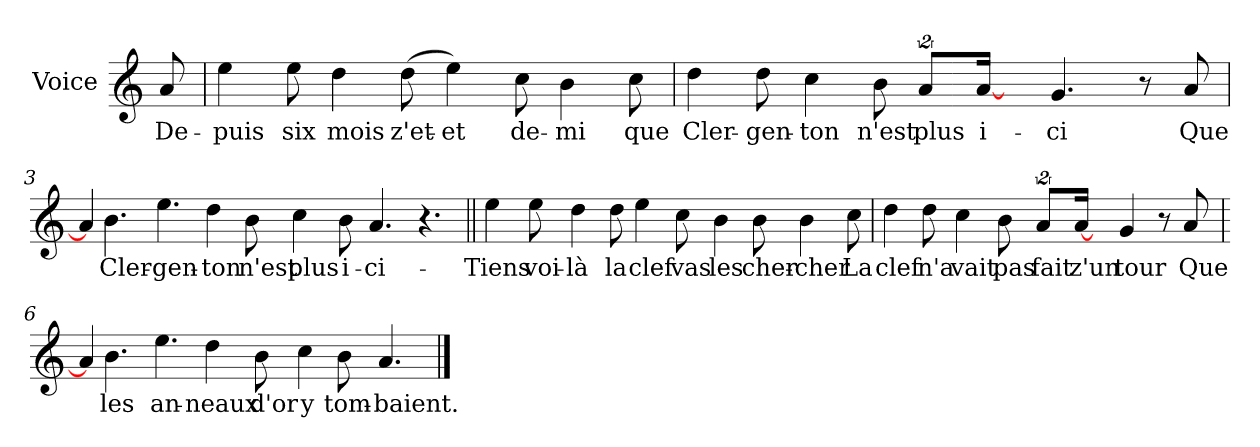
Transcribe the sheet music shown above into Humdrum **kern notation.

**kern	**text
*part1	*part1
*staff1	*staff1
*I"Voice	*
*I'V	*
*clefG2	*
*k[]	*
*C:	*
=	=
8a/	De-
=1	=1
4ee\	-puis
8ee\	six
4dd\	mois
(>8dd\	z'et-
4ee\)	-et
8cc\	de-
4b\	-mi
8cc\	que
=2	=2
4dd\	Cler-
8dd\	-gen-
4cc\	-ton
8b\	n'est
16%3a/L	plus
[16a/J	i-
8ryy	.
4.g/	-ci
8r	.
8a/	Que
!!LO:LB:g=z
=3	=3
*MM120	*
8a/J]	.
4.b\	Cler-
4.ee\	-gen-
4dd\	-ton
8b\	n'est
4cc\	plus
8b\	i-
4.a/	-ci-
4.r	.
=4||	=4||
*MM143	*
4ee\	-Tiens
8ee\	voi-
4dd\	-là
8dd\	la
4ee\	clef
8cc\	vas
4b\	les
8b\	cher-
4b\	-cher
8cc\	La
!!LO:LB:g=z
=5	=5
4dd\	clef
8dd\	n'a
4cc\	vait
8b\	pas
16%3a/L	fait
[16a/J	z'un
8ryy	.
4g/	tour
8r	.
8a/	Que
32.ryy	.
*MM120	*
=6	=6
8a/J]	.
4.b\	les
4.ee\	an-
4dd\	-neaux
8b\	d'or
4cc\	y
8b\	tom-
4.a/	-baient.
==	==
*-	*-
